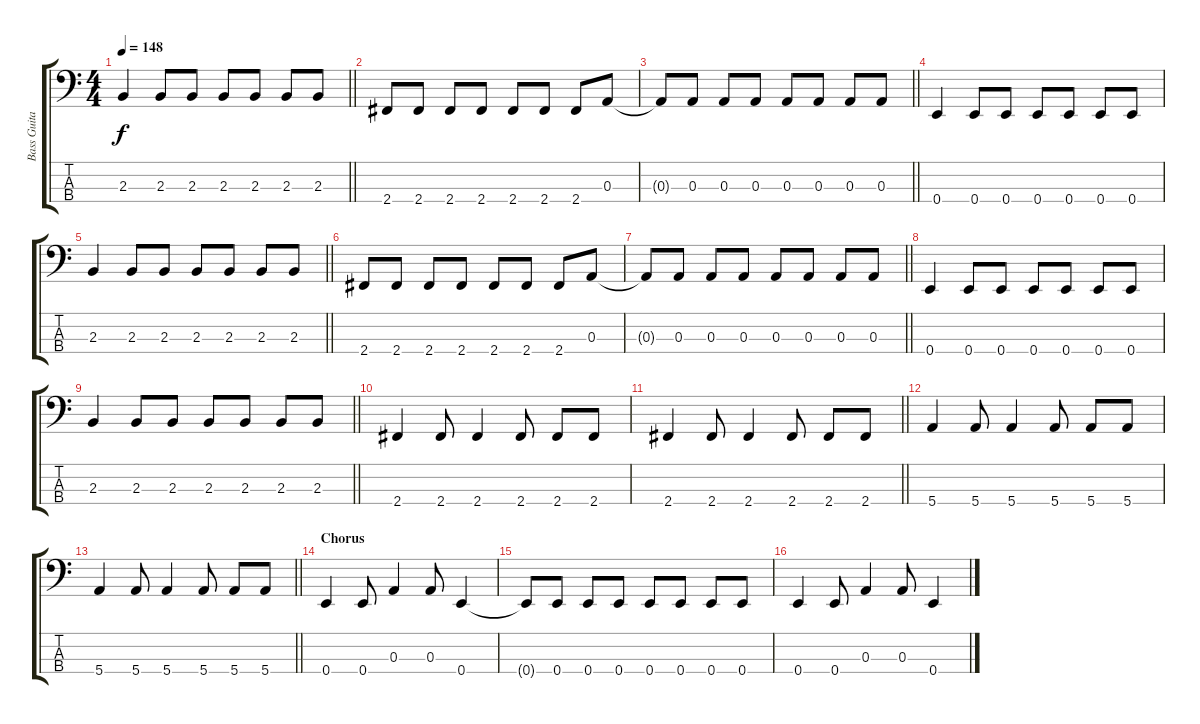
\track ("Bass Guitar" "Bass Guita") {instrument electricbassfinger}
\staff {score tabs}
\tuning (G2 D2 A1 E1) {hide}
\ts (4 4)
\tempo 148
\clef f4
\barLineRight lightlight
\ks c
2.3.4{dy f} 2.3.8 2.3.8 2.3.8 2.3.8 2.3.8 2.3.8 |
2.4.8 2.4.8 2.4.8 2.4.8 2.4.8 2.4.8 2.4.8 0.3.8 |
\barLineRight lightlight
0.3{t}.8 0.3.8 0.3.8 0.3.8 0.3.8 0.3.8 0.3.8 0.3.8 |
0.4.4 0.4.8 0.4.8 0.4.8 0.4.8 0.4.8 0.4.8 |
\barLineRight lightlight
2.3.4 2.3.8 2.3.8 2.3.8 2.3.8 2.3.8 2.3.8 |
2.4.8 2.4.8 2.4.8 2.4.8 2.4.8 2.4.8 2.4.8 0.3.8 |
\barLineRight lightlight
0.3{t}.8 0.3.8 0.3.8 0.3.8 0.3.8 0.3.8 0.3.8 0.3.8 |
0.4.4 0.4.8 0.4.8 0.4.8 0.4.8 0.4.8 0.4.8 |
\barLineRight lightlight
2.3.4 2.3.8 2.3.8 2.3.8 2.3.8 2.3.8 2.3.8 |
2.4.4 2.4.8 2.4.4 2.4.8 2.4.8 2.4.8 |
\barLineRight lightlight
2.4.4 2.4.8 2.4.4 2.4.8 2.4.8 2.4.8 |
5.4.4 5.4.8 5.4.4 5.4.8 5.4.8 5.4.8 |
\barLineRight lightlight
5.4.4 5.4.8 5.4.4 5.4.8 5.4.8 5.4.8 |
\section ("" "Chorus")
0.4.4 0.4.8 0.3.4 0.3.8 0.4.4 |
0.4{t}.8 0.4.8 0.4.8 0.4.8 0.4.8 0.4.8 0.4.8 0.4.8 |
0.4.4 0.4.8 0.3.4 0.3.8 0.4.4
